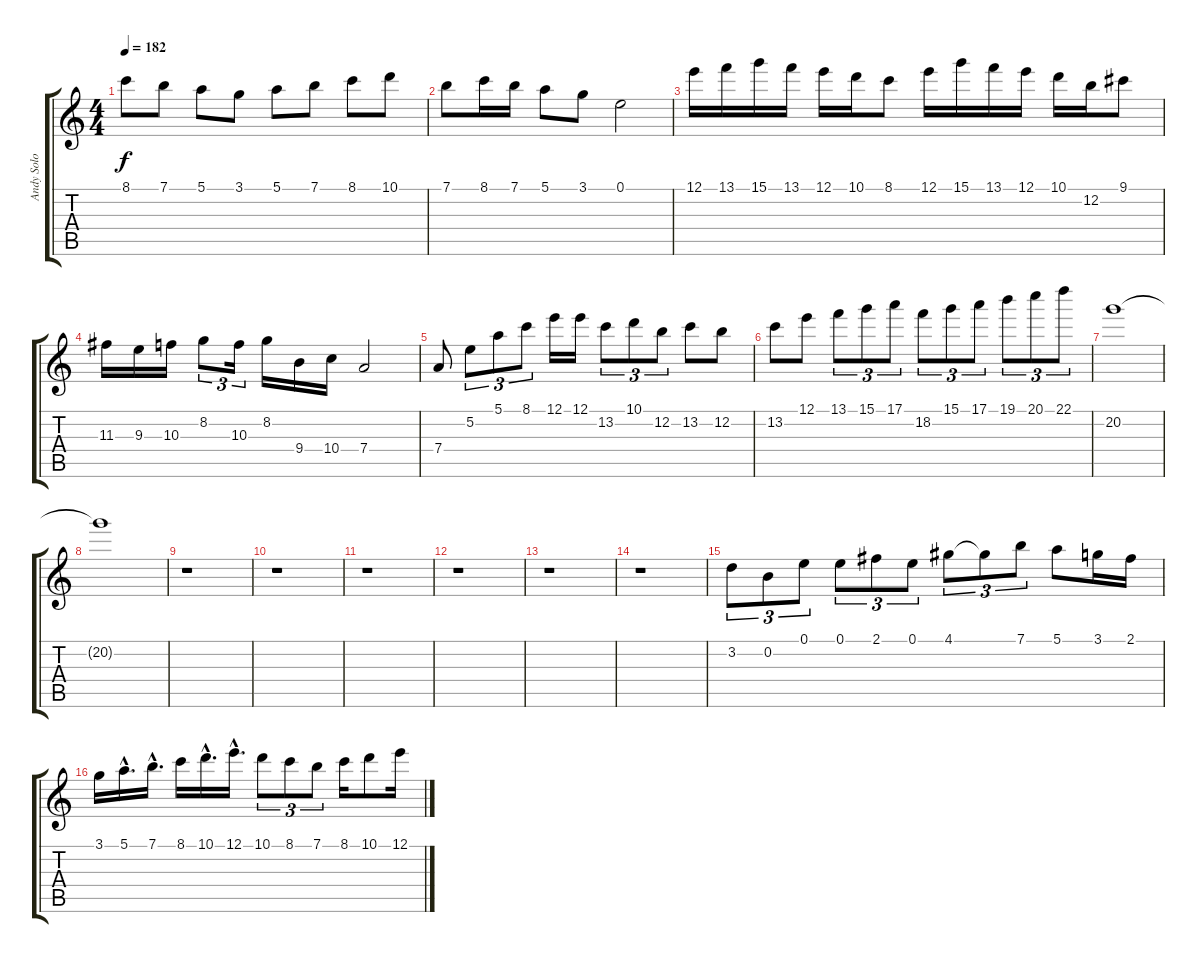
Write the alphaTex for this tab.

\track ("Andy Solo" "Andy Solo") {instrument distortionguitar}
\staff {score tabs}
\tuning (E4 B3 G3 D3 A2 E2) {hide}
\ts (4 4)
\tempo 182
\clef g2
\ks c
8.1.8{dy f} 7.1.8 5.1.8 3.1.8 5.1.8 7.1.8 8.1.8 10.1.8 |
7.1.8 8.1.16 7.1.16 5.1.8 3.1.8 0.1.2 |
12.1.16 13.1.16 15.1.16 13.1.16 12.1.16 10.1.16 8.1.8 12.1.16 15.1.16 13.1.16 12.1.16 10.1.16 12.2.16 9.1.8 |
11.3.16 9.3.16 10.3.16 8.2.8{tu (3 2)} 10.3.16{tu (3 2)} 8.2.16 9.4.16 10.4.16 7.4.2 |
7.4.8 5.2.8{tu (3 2)} 5.1.8{tu (3 2)} 8.1.8{tu (3 2)} 12.1.16 12.1.16 13.2.8{tu (3 2)} 10.1.8{tu (3 2)} 12.2.8{tu (3 2)} 13.2.8 12.2.8 |
13.2.8 12.1.8 13.1.8{tu (3 2)} 15.1.8{tu (3 2)} 17.1.8{tu (3 2)} 18.2.8{tu (3 2)} 15.1.8{tu (3 2)} 17.1.8{tu (3 2)} 19.1.8{tu (3 2)} 20.1.8{tu (3 2)} 22.1.8{tu (3 2)} |
20.2.1 |
20.2{t}.1 |
r.1 |
r.1 |
r.1 |
r.1 |
r.1 |
r.1 |
3.2.8{tu (3 2)} 0.2.8{tu (3 2)} 0.1.8{tu (3 2)} 0.1.8{tu (3 2)} 2.1.8{tu (3 2)} 0.1.8{tu (3 2)} 4.1.8{tu (3 2)} 4.1{t}.8{tu (3 2)} 7.1.8{tu (3 2)} 5.1.8 3.1.16 2.1.16 |
3.1.16 5.1{hac}.16{d} 7.1{hac}.16{d} 8.1.16 10.1{hac}.16{d} 12.1{hac}.16{d} 10.1.8{tu (3 2)} 8.1.8{tu (3 2)} 7.1.8{tu (3 2)} 8.1.16 10.1.8 12.1.16
